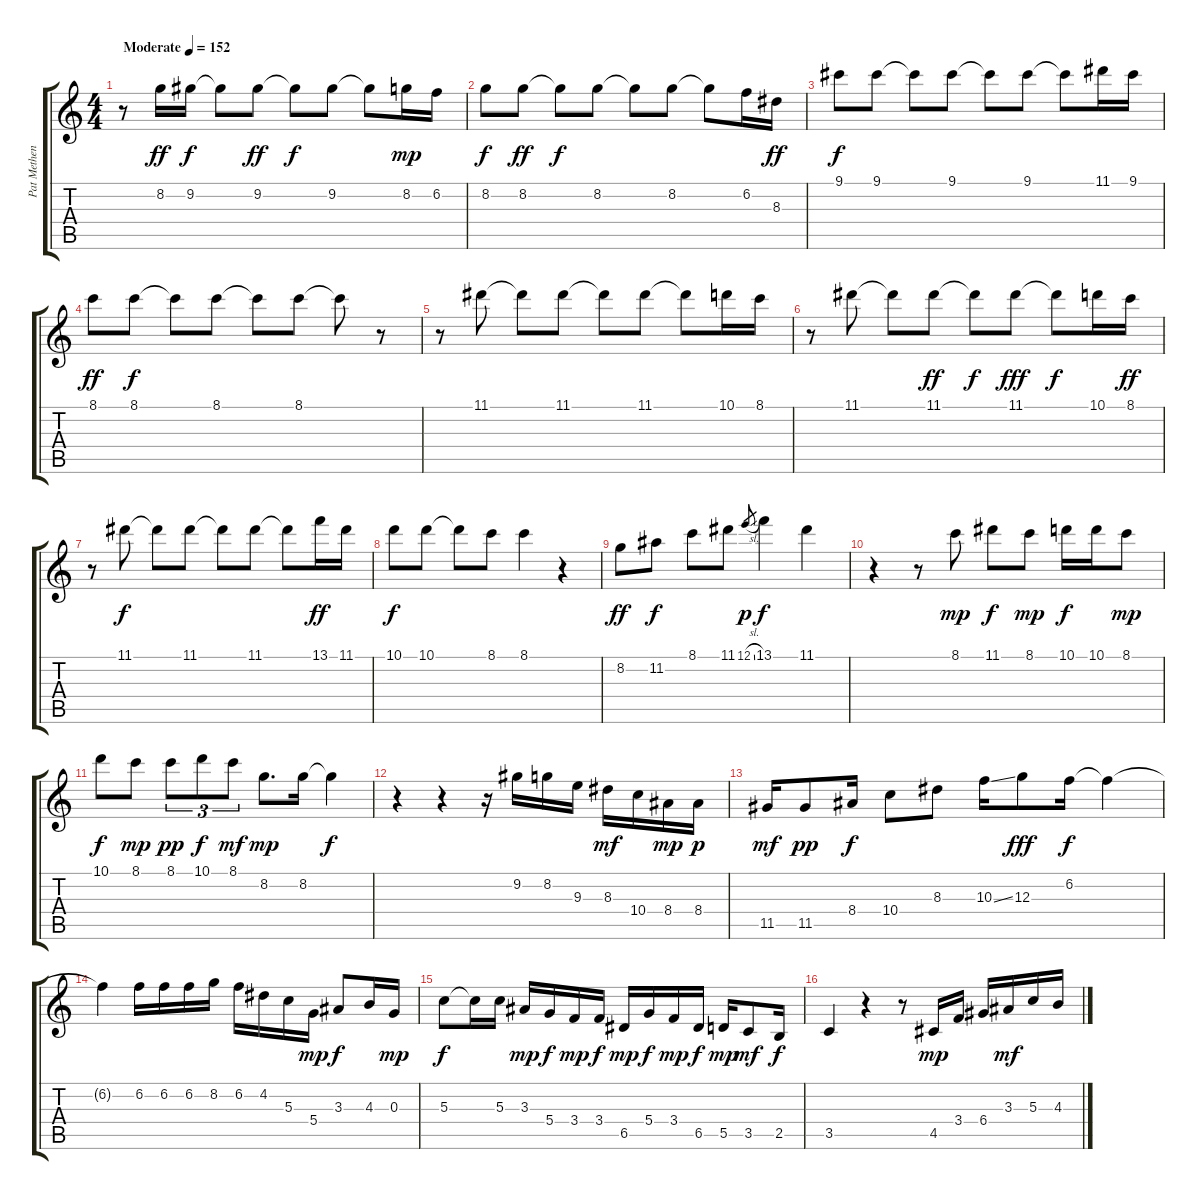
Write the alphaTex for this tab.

\track ("Pat Metheny" "Pat Methen") {instrument electricguitarjazz}
\staff {score tabs}
\tuning (E4 B3 G3 D3 A2 E2) {hide}
\ts (4 4)
\tempo (152 "Moderate")
\clef g2
\ks c
r.8{dy ff instrument electricguitarjazz} 8.2.16 9.2.16{dy f} 9.2{t}.8 9.2.8{dy ff} 9.2{t}.8{dy f} 9.2.8 9.2{t}.8 8.2.16{dy mp} 6.2.16 |
8.2.8{dy f} 8.2.8{dy ff} 8.2{t}.8{dy f} 8.2.8 8.2{t}.8 8.2.8 8.2{t}.8 6.2.16 8.3.16{dy ff} |
9.1.8{dy f} 9.1.8 9.1{t}.8 9.1.8 9.1{t}.8 9.1.8 9.1{t}.8 11.1.16 9.1.16 |
8.1.8{dy ff} 8.1.8{dy f} 8.1{t}.8 8.1.8 8.1{t}.8 8.1.8 8.1{t}.8 r.8 |
r.8 11.1.8 11.1{t}.8 11.1.8 11.1{t}.8 11.1.8 11.1{t}.8 10.1.16 8.1.16 |
r.8 11.1.8 11.1{t}.8 11.1.8{dy ff} 11.1{t}.8{dy f} 11.1.8{dy fff} 11.1{t}.8{dy f} 10.1.16 8.1.16{dy ff} |
r.8 11.1.8{dy f} 11.1{t}.8 11.1.8 11.1{t}.8 11.1.8 11.1{t}.8 13.1.16{dy ff} 11.1.16 |
10.1.8{dy f} 10.1.8 10.1{t}.8 8.1.8 8.1.4 r.4 |
8.2.8{dy ff} 11.2.8{dy f} 8.1.8 11.1.8 12.1{sl}.8{gr dy p} 13.1.4{dy f} 11.1.4 |
r.4 r.8 8.1.8{dy mp} 11.1.8{dy f} 8.1.8{dy mp} 10.1.16{dy f} 10.1.16 8.1.8{dy mp} |
10.1.8{dy f} 8.1.8{dy mp} 8.1.8{tu (3 2) dy pp} 10.1.8{tu (3 2) dy f} 8.1.8{tu (3 2) dy mf} 8.2.8{d dy mp} 8.2.16 8.2{t}.4{dy f} |
r.4 r.4 r.16 9.2.16 8.2.16 9.3.16 8.3.16{dy mf} 10.4.16 8.4.16{dy mp} 8.4.16{dy p} |
11.5.16{dy mf} 11.5.8{dy pp} 8.4.16{dy f} 10.4.8 8.3.8 10.3{ss}.16 12.3.8{dy fff} 6.2.16{dy f} 6.2{t}.4 |
6.2{t}.4 6.2.16 6.2.16 6.2.16 8.2.16 6.2.16 4.2.16 5.3.16 5.4.16{dy mp} 3.3.8{dy f} 4.3.16 0.3.16{dy mp} |
5.3.8{dy f} 5.3{t}.16 5.3.16 3.3.16{dy mp} 5.4.16{dy f} 3.4.16{dy mp} 3.4.16{dy f} 6.5.16{dy mp} 5.4.16{dy f} 3.4.16{dy mp} 6.5.16{dy f} 5.5.16{dy mp} 3.5.8{dy mf} 2.5.16{dy f} |
3.5.4 r.4 r.8 4.5.16{dy mp} 3.4.16 6.4.16 3.3.16{dy mf} 5.3.16 4.3.16
